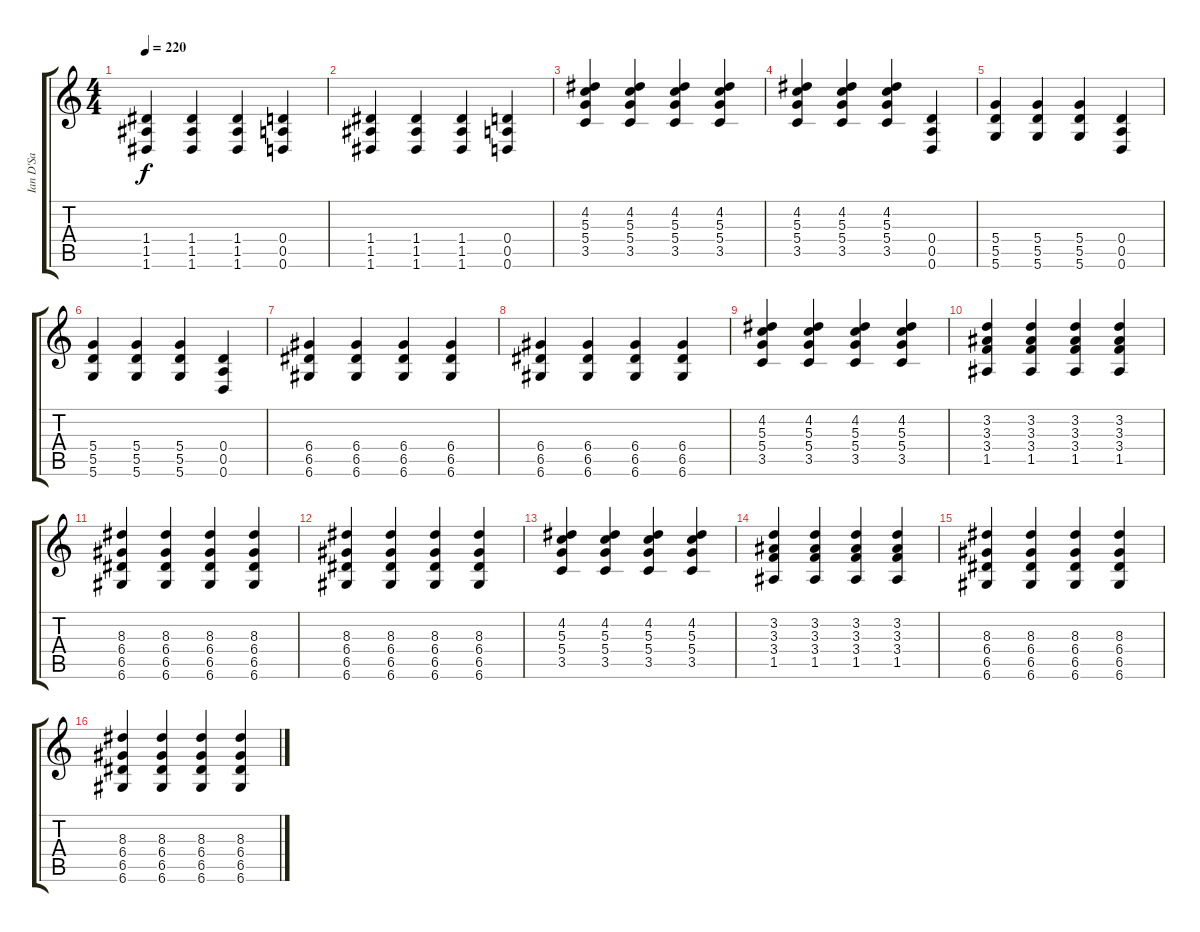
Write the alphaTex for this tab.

\track ("Ian D'Sa" "Ian D'Sa") {instrument distortionguitar}
\staff {score tabs}
\tuning (E4 B3 G3 D3 A2 D2) {hide}
\ts (4 4)
\tempo 220
\clef g2
\ks c
(1.4 1.5 1.6).4{dy f} (1.4 1.5 1.6).4 (1.4 1.5 1.6).4 (0.4 0.5 0.6).4 |
(1.4 1.5 1.6).4 (1.4 1.5 1.6).4 (1.4 1.5 1.6).4 (0.4 0.5 0.6).4 |
(4.2 5.3 5.4 3.5).4 (4.2 5.3 5.4 3.5).4 (4.2 5.3 5.4 3.5).4 (4.2 5.3 5.4 3.5).4 |
(4.2 5.3 5.4 3.5).4 (4.2 5.3 5.4 3.5).4 (4.2 5.3 5.4 3.5).4 (0.4 0.5 0.6).4 |
(5.4 5.5 5.6).4 (5.4 5.5 5.6).4 (5.4 5.5 5.6).4 (0.4 0.5 0.6).4 |
(5.4 5.5 5.6).4 (5.4 5.5 5.6).4 (5.4 5.5 5.6).4 (0.4 0.5 0.6).4 |
(6.4 6.5 6.6).4 (6.4 6.5 6.6).4 (6.4 6.5 6.6).4 (6.4 6.5 6.6).4 |
(6.4 6.5 6.6).4 (6.4 6.5 6.6).4 (6.4 6.5 6.6).4 (6.4 6.5 6.6).4 |
(4.2 5.3 5.4 3.5).4 (4.2 5.3 5.4 3.5).4 (4.2 5.3 5.4 3.5).4 (4.2 5.3 5.4 3.5).4 |
(3.2 3.3 3.4 1.5).4 (3.2 3.3 3.4 1.5).4 (3.2 3.3 3.4 1.5).4 (3.2 3.3 3.4 1.5).4 |
(8.3 6.4 6.5 6.6).4 (8.3 6.4 6.5 6.6).4 (8.3 6.4 6.5 6.6).4 (8.3 6.4 6.5 6.6).4 |
(8.3 6.4 6.5 6.6).4 (8.3 6.4 6.5 6.6).4 (8.3 6.4 6.5 6.6).4 (8.3 6.4 6.5 6.6).4 |
(4.2 5.3 5.4 3.5).4 (4.2 5.3 5.4 3.5).4 (4.2 5.3 5.4 3.5).4 (4.2 5.3 5.4 3.5).4 |
(3.2 3.3 3.4 1.5).4 (3.2 3.3 3.4 1.5).4 (3.2 3.3 3.4 1.5).4 (3.2 3.3 3.4 1.5).4 |
(8.3 6.4 6.5 6.6).4 (8.3 6.4 6.5 6.6).4 (8.3 6.4 6.5 6.6).4 (8.3 6.4 6.5 6.6).4 |
(8.3 6.4 6.5 6.6).4 (8.3 6.4 6.5 6.6).4 (8.3 6.4 6.5 6.6).4 (8.3 6.4 6.5 6.6).4
